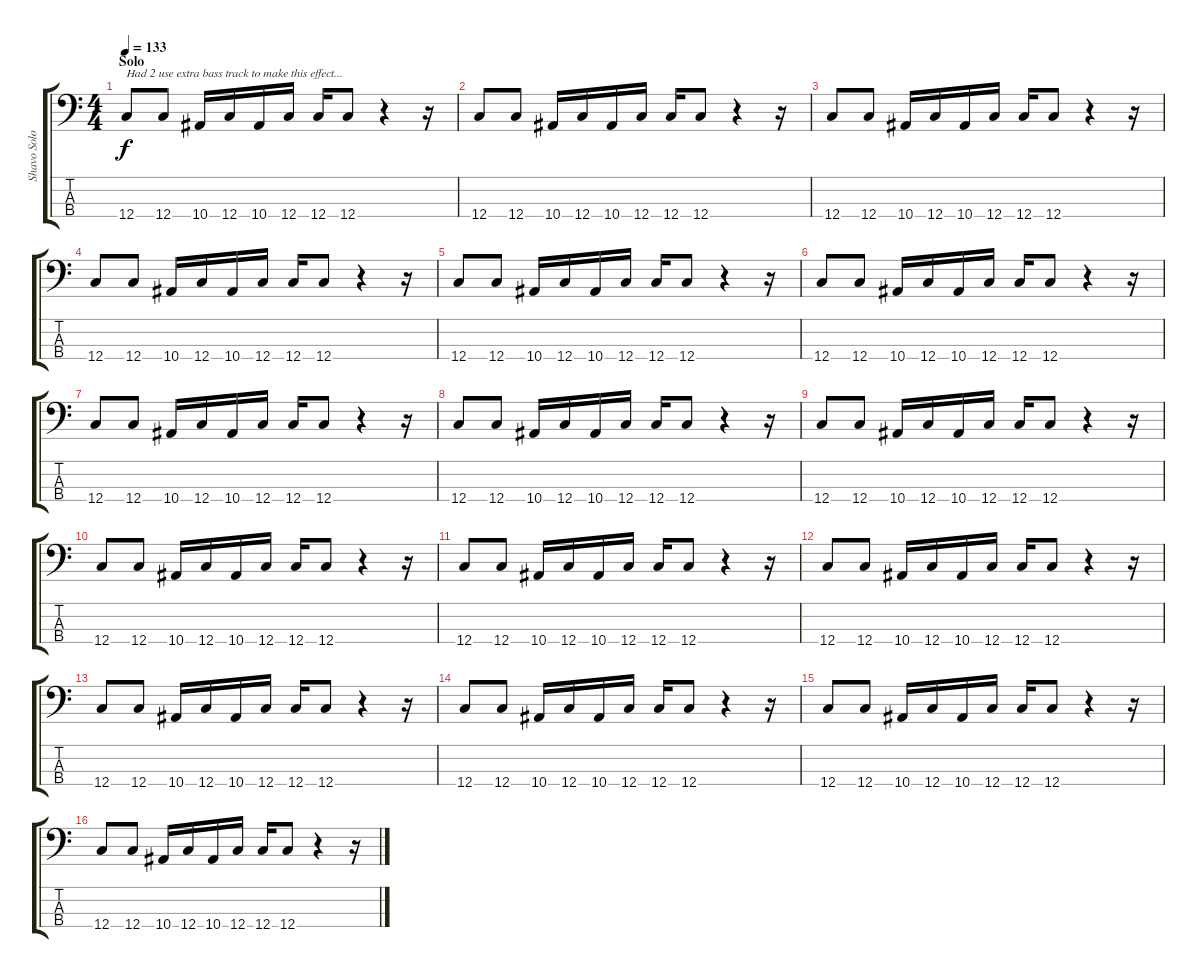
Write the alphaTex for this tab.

\track ("Shavo Solo Backup" "Shavo Solo") {instrument electricbassfinger}
\staff {score tabs}
\tuning (F2 C2 G1 C1) {hide}
\ts (4 4)
\section ("" "Solo")
\tempo 133
\clef f4
\ks c
12.4.8{txt "Had 2 use extra bass track to make this effect..." dy f} 12.4.8 10.4.16 12.4.16 10.4.16 12.4.16 12.4.16 12.4.8 r.4 r.16 |
12.4.8 12.4.8 10.4.16 12.4.16 10.4.16 12.4.16 12.4.16 12.4.8 r.4 r.16 |
12.4.8 12.4.8 10.4.16 12.4.16 10.4.16 12.4.16 12.4.16 12.4.8 r.4 r.16 |
12.4.8 12.4.8 10.4.16 12.4.16 10.4.16 12.4.16 12.4.16 12.4.8 r.4 r.16 |
12.4.8 12.4.8 10.4.16 12.4.16 10.4.16 12.4.16 12.4.16 12.4.8 r.4 r.16 |
12.4.8 12.4.8 10.4.16 12.4.16 10.4.16 12.4.16 12.4.16 12.4.8 r.4 r.16 |
12.4.8 12.4.8 10.4.16 12.4.16 10.4.16 12.4.16 12.4.16 12.4.8 r.4 r.16 |
12.4.8 12.4.8 10.4.16 12.4.16 10.4.16 12.4.16 12.4.16 12.4.8 r.4 r.16 |
12.4.8 12.4.8 10.4.16 12.4.16 10.4.16 12.4.16 12.4.16 12.4.8 r.4 r.16 |
12.4.8 12.4.8 10.4.16 12.4.16 10.4.16 12.4.16 12.4.16 12.4.8 r.4 r.16 |
12.4.8 12.4.8 10.4.16 12.4.16 10.4.16 12.4.16 12.4.16 12.4.8 r.4 r.16 |
12.4.8 12.4.8 10.4.16 12.4.16 10.4.16 12.4.16 12.4.16 12.4.8 r.4 r.16 |
12.4.8 12.4.8 10.4.16 12.4.16 10.4.16 12.4.16 12.4.16 12.4.8 r.4 r.16 |
12.4.8 12.4.8 10.4.16 12.4.16 10.4.16 12.4.16 12.4.16 12.4.8 r.4 r.16 |
12.4.8 12.4.8 10.4.16 12.4.16 10.4.16 12.4.16 12.4.16 12.4.8 r.4 r.16 |
12.4.8 12.4.8 10.4.16 12.4.16 10.4.16 12.4.16 12.4.16 12.4.8 r.4 r.16
